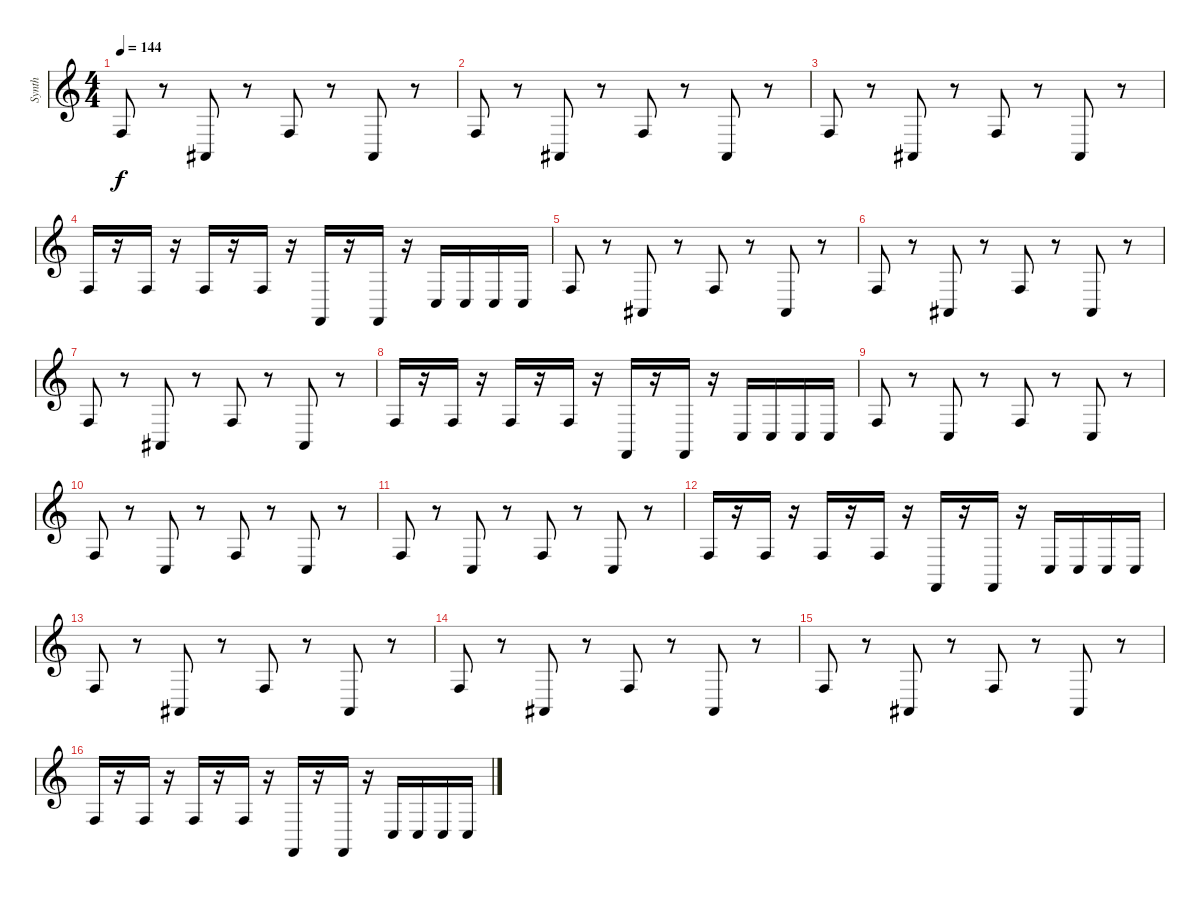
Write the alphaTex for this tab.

\track ("Synth" "Synth") {instrument acousticgrandpiano}
\staff {score}
\tuning (D4 A3 F3 C3 G2 D2) {hide}
\ts (4 4)
\tempo 144
\clef g2
\ks c
0.3.8{dy f instrument acousticgrandpiano} r.8 3.5.8 r.8 0.3.8 r.8 3.5.8 r.8 |
0.3.8 r.8 3.5.8 r.8 0.3.8 r.8 3.5.8 r.8 |
0.3.8 r.8 3.5.8 r.8 0.3.8 r.8 3.5.8 r.8 |
0.3.16 r.16 0.3.16 r.16 0.3.16 r.16 0.3.16 r.16 3.6.16 r.16 3.6.16 r.16 0.4.16 0.4.16 0.4.16 0.4.16 |
0.3.8 r.8 3.5.8 r.8 0.3.8 r.8 3.5.8 r.8 |
0.3.8 r.8 3.5.8 r.8 0.3.8 r.8 3.5.8 r.8 |
0.3.8 r.8 3.5.8 r.8 0.3.8 r.8 3.5.8 r.8 |
0.3.16 r.16 0.3.16 r.16 0.3.16 r.16 0.3.16 r.16 3.6.16 r.16 3.6.16 r.16 0.4.16 0.4.16 0.4.16 0.4.16 |
0.3.8 r.8 0.4.8 r.8 0.3.8 r.8 0.4.8 r.8 |
0.3.8 r.8 0.4.8 r.8 0.3.8 r.8 0.4.8 r.8 |
0.3.8 r.8 0.4.8 r.8 0.3.8 r.8 0.4.8 r.8 |
0.3.16 r.16 0.3.16 r.16 0.3.16 r.16 0.3.16 r.16 3.6.16 r.16 3.6.16 r.16 0.4.16 0.4.16 0.4.16 0.4.16 |
0.3.8 r.8 3.5.8 r.8 0.3.8 r.8 3.5.8 r.8 |
0.3.8 r.8 3.5.8 r.8 0.3.8 r.8 3.5.8 r.8 |
0.3.8 r.8 3.5.8 r.8 0.3.8 r.8 3.5.8 r.8 |
0.3.16 r.16 0.3.16 r.16 0.3.16 r.16 0.3.16 r.16 3.6.16 r.16 3.6.16 r.16 0.4.16 0.4.16 0.4.16 0.4.16
